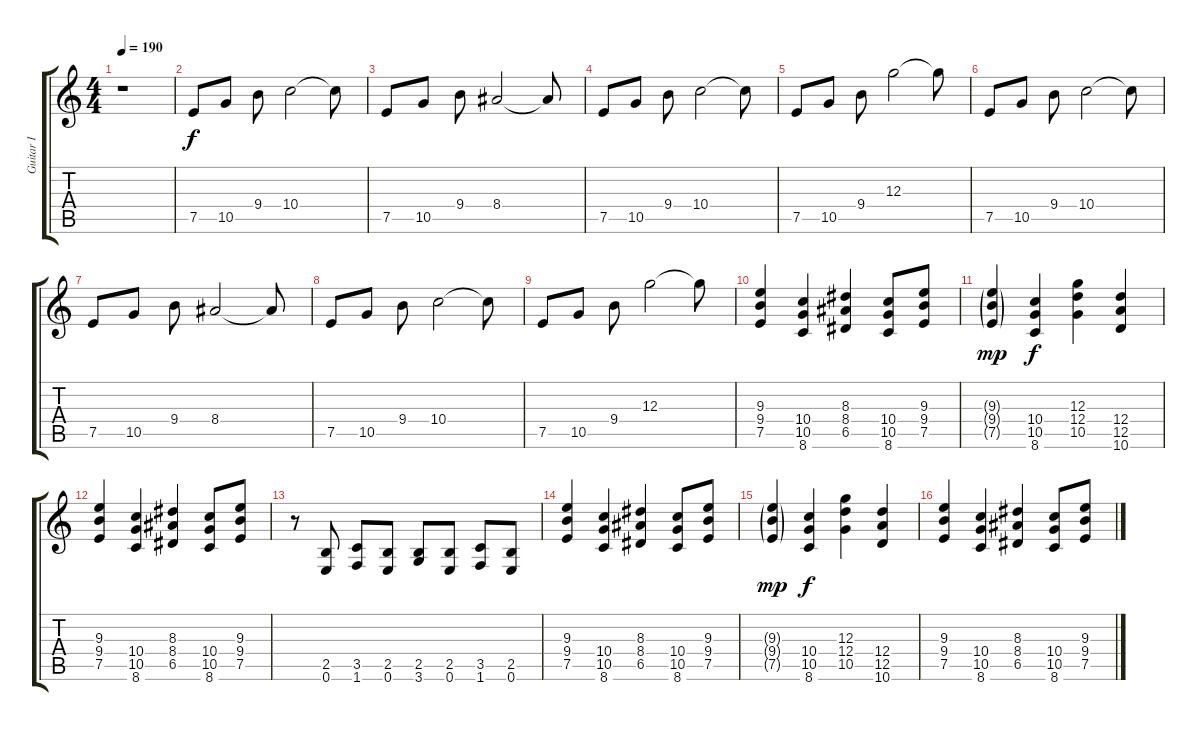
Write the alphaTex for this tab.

\track ("Guitar I" "Guitar I") {instrument distortionguitar}
\staff {score tabs}
\tuning (E4 B3 G3 D3 A2 E2) {hide}
\ts (4 4)
\tempo 190
\clef g2
\ks c
r.1{dy f instrument distortionguitar} |
7.5.8 10.5.8 9.4.8 10.4.2 10.4{t}.8 |
7.5.8 10.5.8 9.4.8 8.4.2 8.4{t}.8 |
7.5.8 10.5.8 9.4.8 10.4.2 10.4{t}.8 |
7.5.8 10.5.8 9.4.8 12.3.2 12.3{t}.8 |
7.5.8 10.5.8 9.4.8 10.4.2 10.4{t}.8 |
7.5.8 10.5.8 9.4.8 8.4.2 8.4{t}.8 |
7.5.8 10.5.8 9.4.8 10.4.2 10.4{t}.8 |
7.5.8 10.5.8 9.4.8 12.3.2 12.3{t}.8 |
(9.3 9.4 7.5).4 (10.4 10.5 8.6).4 (8.3 8.4 6.5).4 (10.4 10.5 8.6).8 (9.3 9.4 7.5).8 |
(9.3{g} 9.4{g} 7.5{g}).4{dy mp} (10.4 10.5 8.6).4{dy f} (12.3 12.4 10.5).4 (12.4 12.5 10.6).4 |
(9.3 9.4 7.5).4 (10.4 10.5 8.6).4 (8.3 8.4 6.5).4 (10.4 10.5 8.6).8 (9.3 9.4 7.5).8 |
r.8 (2.5 0.6).8 (3.5 1.6).8 (2.5 0.6).8 (2.5 3.6).8 (2.5 0.6).8 (3.5 1.6).8 (2.5 0.6).8 |
(9.3 9.4 7.5).4 (10.4 10.5 8.6).4 (8.3 8.4 6.5).4 (10.4 10.5 8.6).8 (9.3 9.4 7.5).8 |
(9.3{g} 9.4{g} 7.5{g}).4{dy mp} (10.4 10.5 8.6).4{dy f} (12.3 12.4 10.5).4 (12.4 12.5 10.6).4 |
(9.3 9.4 7.5).4 (10.4 10.5 8.6).4 (8.3 8.4 6.5).4 (10.4 10.5 8.6).8 (9.3 9.4 7.5).8
